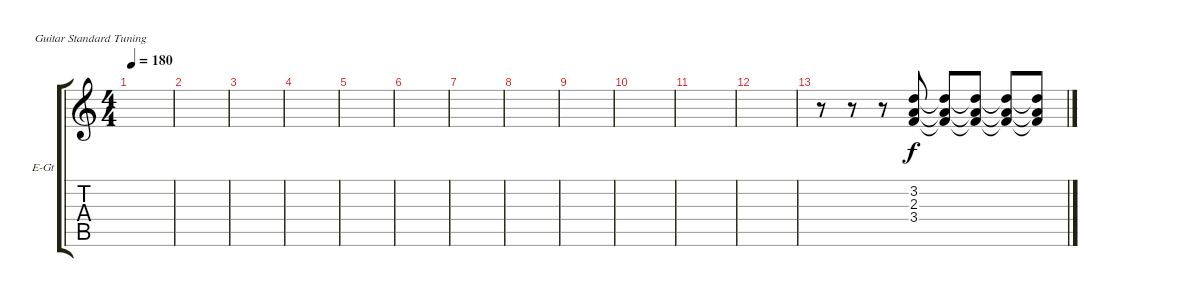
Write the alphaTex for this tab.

\bracketExtendMode groupsimilarinstruments
\firstSystemTrackNameOrientation horizontal
\otherSystemsTrackNameOrientation horizontal
\track ("Electric Guitar" "E-Gt") {instrument overdrivenguitar}
\staff {score tabs}
\tuning (E4 B3 G3 D3 A2 E2)
\ts (4 4)
\tempo 180
\clef g2
\scale
0.333333
\ks c
|
\scale
0.333333 |
\scale
0.333333 |
\scale
0.333333 |
\scale
0.333333 |
\scale
0.333333 |
\scale
0.333333 |
\scale
0.333333 |
\scale
0.333333 |
\scale
0.333333 |
\scale
0.333333 |
\scale
0.333333 |
\scale
0.333333 r.8 r.8 r.8 (3.4 2.3 3.2).8 (2.3{t} 3.4{t} 3.2{t}).8 (2.3{t} 3.4{t} 3.2{t}).8 (2.3{t} 3.4{t} 3.2{t}).8 (3.2{t} 2.3{t} 3.4{t}).8 |
\scale
0.333333 |
\scale
0.333333 |
\scale
0.333333
